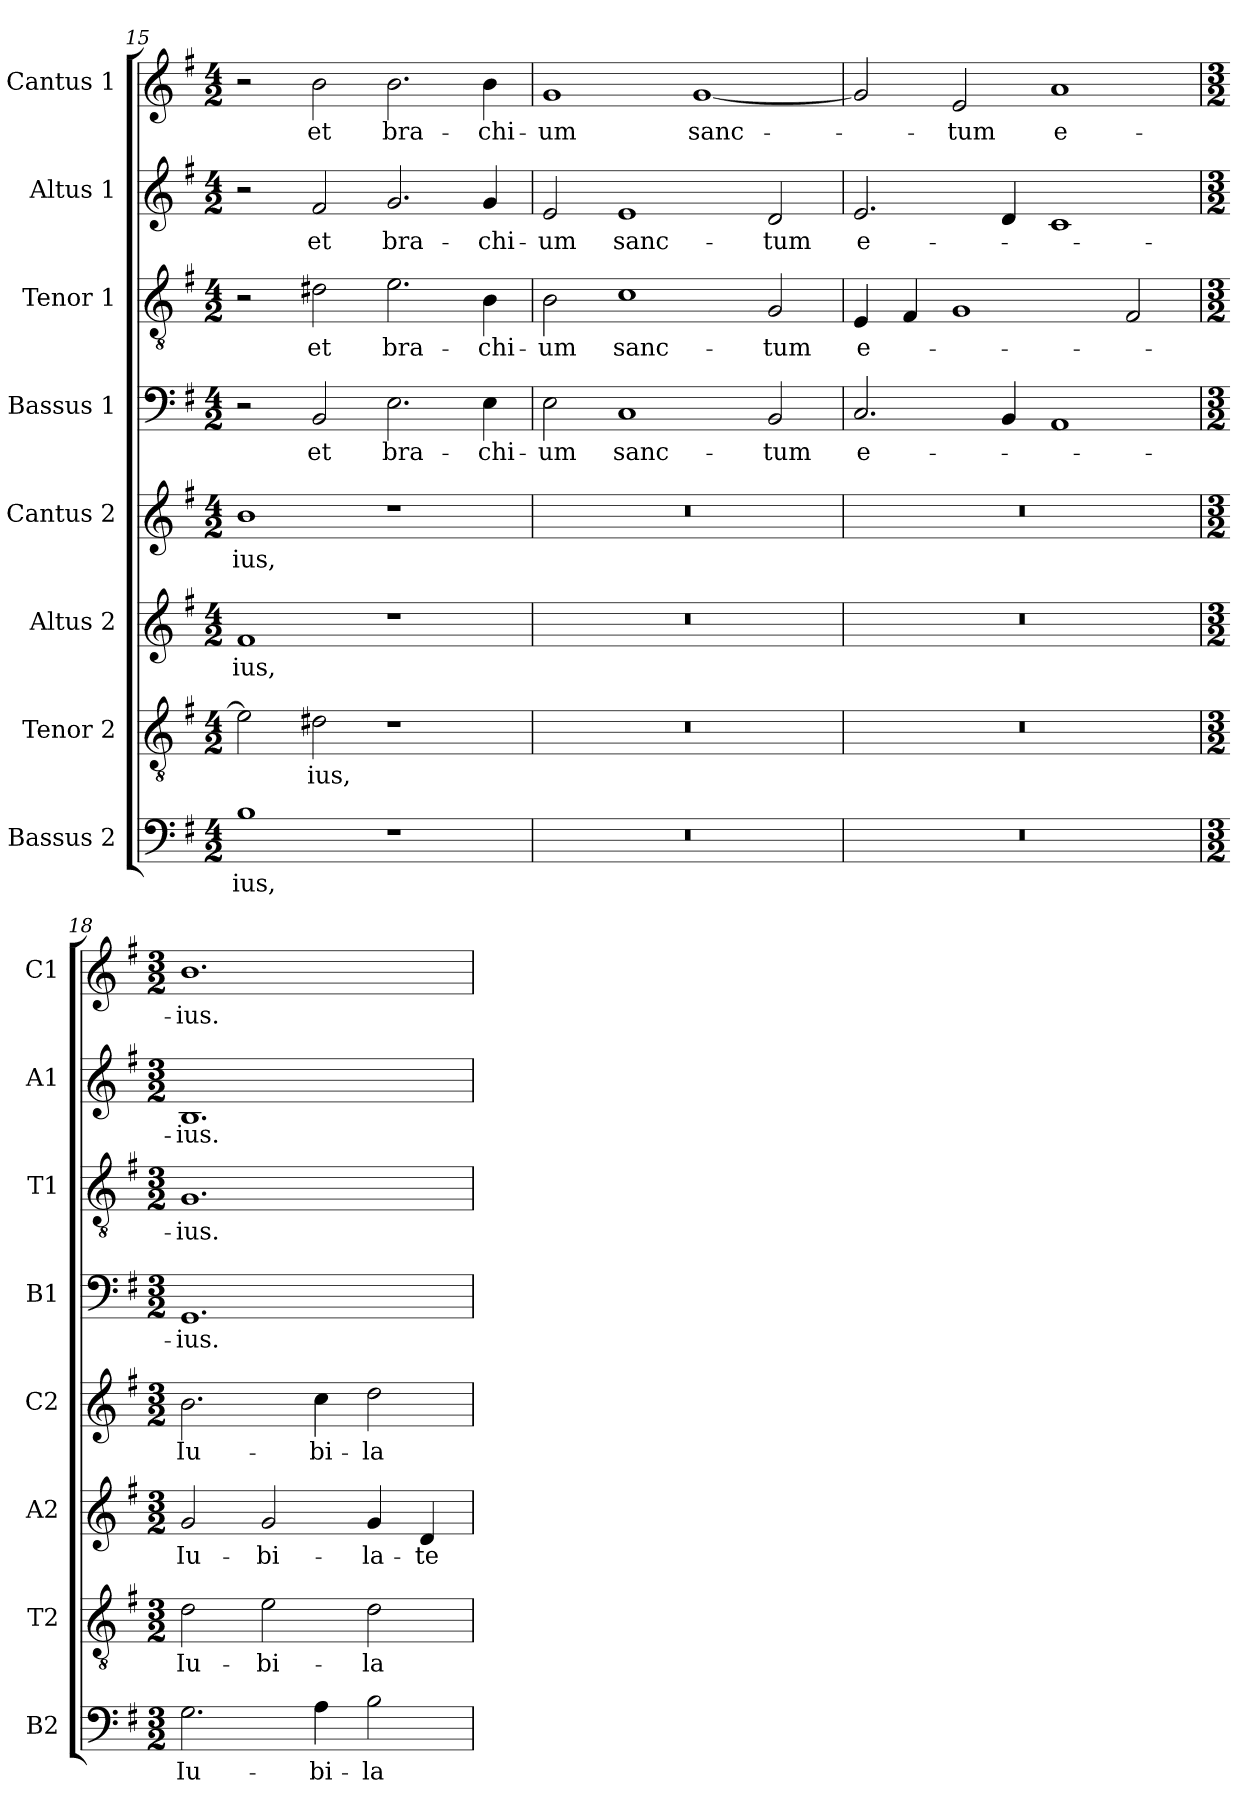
**kern	**text	**kern	**text	**kern	**text	**kern	**text	**kern	**text	**kern	**text	**kern	**text	**kern	**text
*part8	*part8	*part7	*part7	*part6	*part6	*part5	*part5	*part4	*part4	*part3	*part3	*part2	*part2	*part1	*part1
*staff8	*staff8	*staff7	*staff7	*staff6	*staff6	*staff5	*staff5	*staff4	*staff4	*staff3	*staff3	*staff2	*staff2	*staff1	*staff1
*I"Bassus 2	*	*I"Tenor 2	*	*I"Altus 2	*	*I"Cantus 2	*	*I"Bassus 1	*	*I"Tenor 1	*	*I"Altus 1	*	*I"Cantus 1	*
*I'B2	*	*I'T2	*	*I'A2	*	*I'C2	*	*I'B1	*	*I'T1	*	*I'A1	*	*I'C1	*
*clefF4	*	*clefGv2	*	*clefG2	*	*clefG2	*	*clefF4	*	*clefGv2	*	*clefG2	*	*clefG2	*
*k[f#]	*	*k[f#]	*	*k[f#]	*	*k[f#]	*	*k[f#]	*	*k[f#]	*	*k[f#]	*	*k[f#]	*
*G:	*	*G:	*	*G:	*	*G:	*	*G:	*	*G:	*	*G:	*	*G:	*
*M4/2	*	*M4/2	*	*M4/2	*	*M4/2	*	*M4/2	*	*M4/2	*	*M4/2	*	*M4/2	*
=15	=15	=15	=15	=15	=15	=15	=15	=15	=15	=15	=15	=15	=15	=15	=15
!	!LO:LY:b	!	!	!	!LO:LY:b	!	!LO:LY:b	!	!	!	!	!	!	!	!
1B	-ius,	2e\]	.	1f#	-ius,	1b	-ius,	2r	.	2r	.	2r	.	2r	.
!	!	!	!LO:LY:b	!	!	!	!	!	!LO:LY:b	!	!LO:LY:b	!	!LO:LY:b	!	!LO:LY:b
.	.	2d#X\	-ius,	.	.	.	.	2BB/	et	2d#X\	et	2f#/	et	2b\	et
!	!	!	!	!	!	!	!	!	!LO:LY:b	!	!LO:LY:b	!	!LO:LY:b	!	!LO:LY:b
1r	.	1r	.	1r	.	1r	.	2.E\	bra-	2.e\	bra-	2.g/	bra-	2.b\	bra-
!	!	!	!	!	!	!	!	!	!LO:LY:b	!	!LO:LY:b	!	!LO:LY:b	!	!LO:LY:b
.	.	.	.	.	.	.	.	4E\	-chi-	4B\	-chi-	4g/	-chi-	4b\	-chi-
=16	=16	=16	=16	=16	=16	=16	=16	=16	=16	=16	=16	=16	=16	=16	=16
!	!	!	!	!	!	!	!	!	!LO:LY:b	!	!LO:LY:b	!	!LO:LY:b	!	!LO:LY:b
0r	.	0r	.	0r	.	0r	.	2E\	-um	2B\	-um	2e/	-um	1g	-um
!	!	!	!	!	!	!	!	!	!LO:LY:b	!	!LO:LY:b	!	!LO:LY:b	!	!
.	.	.	.	.	.	.	.	1C	sanc-	1c	sanc-	1e	sanc-	.	.
!	!	!	!	!	!	!	!	!	!	!	!	!	!	!	!LO:LY:b
.	.	.	.	.	.	.	.	.	.	.	.	.	.	[1g	sanc-
!	!	!	!	!	!	!	!	!	!LO:LY:b	!	!LO:LY:b	!	!LO:LY:b	!	!
.	.	.	.	.	.	.	.	2BB/	-tum	2G/	-tum	2d/	-tum	.	.
=17	=17	=17	=17	=17	=17	=17	=17	=17	=17	=17	=17	=17	=17	=17	=17
!	!	!	!	!	!	!	!	!	!LO:LY:b	!	!LO:LY:b	!	!LO:LY:b	!	!
0r	.	0r	.	0r	.	0r	.	2.C/	e-	4E/	e-	2.e/	e-	2g/]	.
.	.	.	.	.	.	.	.	.	.	4F#/	.	.	.	.	.
!	!	!	!	!	!	!	!	!	!	!	!	!	!	!	!LO:LY:b
.	.	.	.	.	.	.	.	.	.	1G	.	.	.	2e/	-tum
.	.	.	.	.	.	.	.	4BB/	.	.	.	4d/	.	.	.
!	!	!	!	!	!	!	!	!	!	!	!	!	!	!	!LO:LY:b
.	.	.	.	.	.	.	.	1AA	.	.	.	1c	.	1a	e-
.	.	.	.	.	.	.	.	.	.	2F#/	.	.	.	.	.
!!LO:PB:g=z
=18	=18	=18	=18	=18	=18	=18	=18	=18	=18	=18	=18	=18	=18	=18	=18
*M3/2	*	*M3/2	*	*M3/2	*	*M3/2	*	*M3/2	*	*M3/2	*	*M3/2	*	*M3/2	*
!	!LO:LY:b	!	!LO:LY:b	!	!LO:LY:b	!	!LO:LY:b	!	!LO:LY:b	!	!LO:LY:b	!	!LO:LY:b	!	!LO:LY:b
2.G\	Iu-	2d\	Iu-	2g/	Iu-	2.b\	Iu-	1.GG	-ius.	1.G	-ius.	1.B	-ius.	1.b	-ius.
!	!	!	!LO:LY:b	!	!LO:LY:b	!	!	!	!	!	!	!	!	!	!
.	.	2e\	-bi-	2g/	-bi-	.	.	.	.	.	.	.	.	.	.
!	!LO:LY:b	!	!	!	!	!	!LO:LY:b	!	!	!	!	!	!	!	!
4A\	-bi-	.	.	.	.	4cc\	-bi-	.	.	.	.	.	.	.	.
!	!LO:LY:b	!	!LO:LY:b	!	!LO:LY:b	!	!LO:LY:b	!	!	!	!	!	!	!	!
2B\	-la-	2d\	-la-	4g/	-la-	2dd\	-la-	.	.	.	.	.	.	.	.
!	!	!	!	!	!LO:LY:b	!	!	!	!	!	!	!	!	!	!
.	.	.	.	4d/	-te	.	.	.	.	.	.	.	.	.	.
=	=	=	=	=	=	=	=	=	=	=	=	=	=	=	=
*-	*-	*-	*-	*-	*-	*-	*-	*-	*-	*-	*-	*-	*-	*-	*-
